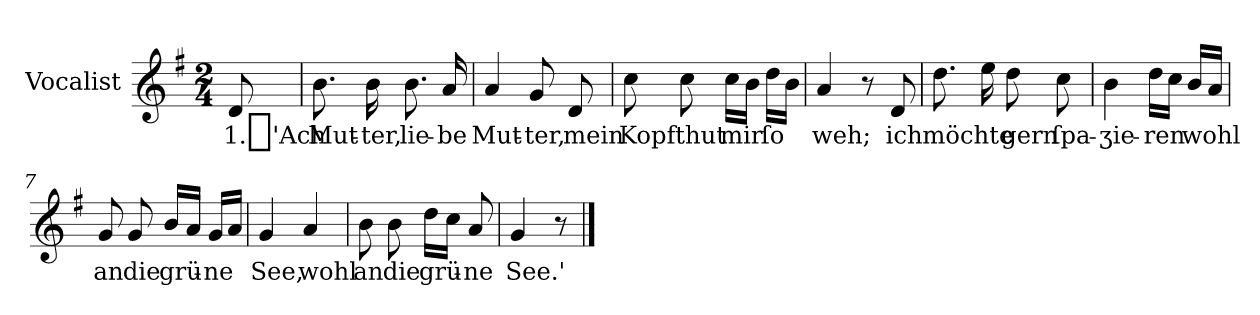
**kern	**text
*part1	*part1
*staff1	*staff1
*I"Vocalist	*
*k[f#]	*
*G:	*
*M2/4	*
=	=
8d	1._'Ach
=1	=1
8.b	Mut-
16b	-ter,
8.b	lie-
16a	-be
=2	=2
4a	Mut-
8g	-ter,
8d	mein
=3	=3
8cc	Kopf
8cc	thut
16ccLL	mir
16bJJ	.
16ddLL	ſo
16bJJ	.
=4	=4
4a	weh;
8r	.
8d	ich
=5	=5
8.dd	möchte
16ee	.
8dd	gern
8cc	ſpa-
=6	=6
4b	-ʒie-
16ddLL	-ren
16ccJJ	.
16bLL	wohl
16aJJ	.
=7	=7
8g	an
8g	die
16bLL	grü-
16aJJ	.
16gLL	-ne
16aJJ	.
=8	=8
4g	See,
4a	wohl
=9	=9
8b	an
8b	die
16ddLL	grü-
16ccJJ	.
8a	-ne
=10	=10
4g	See.'
8r	.
==	==
*-	*-
